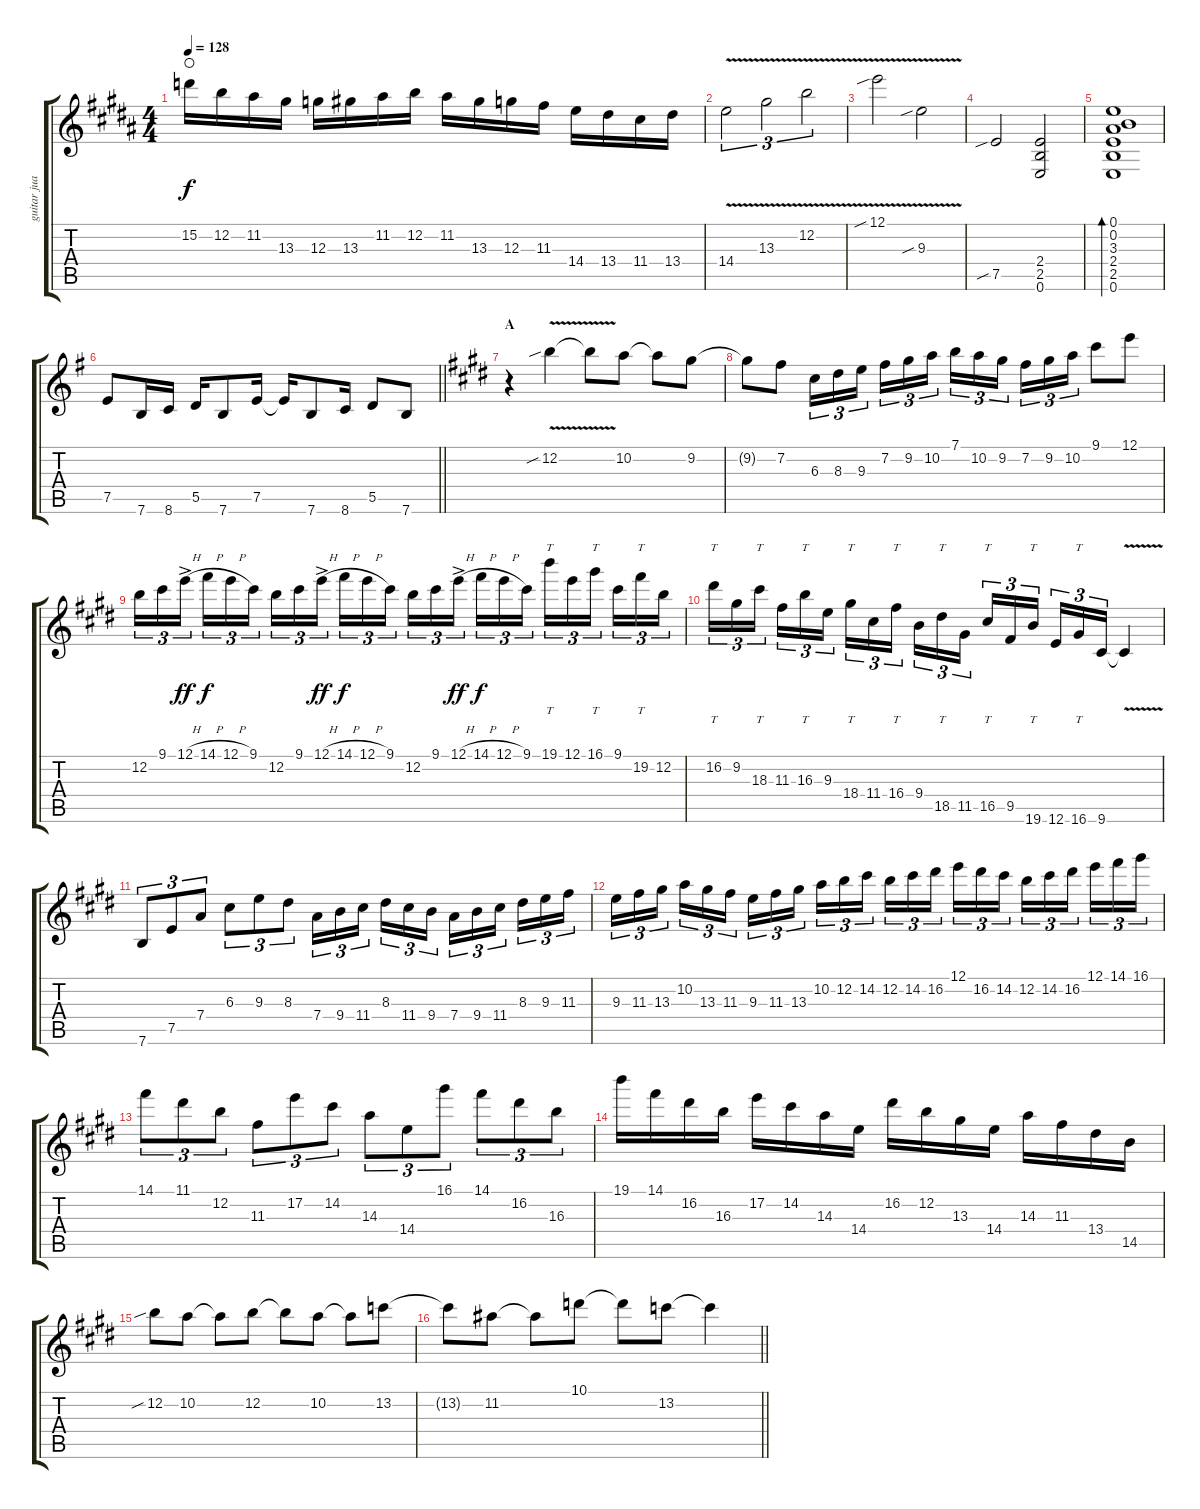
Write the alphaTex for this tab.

\track ("guitar juane" "guitar jua") {instrument distortionguitar}
\staff {score tabs}
\tuning (E4 B3 G3 D3 A2 E2) {hide}
\ts (4 4)
\tempo 128
\clef g2
\ks b
15.2.16{dy f waho} 12.2.16 11.2.16 13.3.16 12.3.16 13.3.16 11.2.16 12.2.16 11.2.16 13.3.16 12.3.16 11.3.16 14.4.16 13.4.16 11.4.16 13.4.16 |
14.4{v}.2{tu (3 2)} 13.3{v}.2{tu (3 2)} 12.2{v}.2{tu (3 2)} |
12.1{v sib}.2 9.3{v sib}.2 |
7.5{sib}.2 (2.4 2.5 0.6).2 |
(0.1 0.2 3.3 2.4 2.5 0.6).1{bd 240} |
\barLineRight lightlight
\ks eminor
7.5.8 7.6.16 8.6.16 5.5.16 7.6.8 7.5.16 7.5{t}.16 7.6.8 8.6.16 5.5.8 7.6.8 |
\section ("" "A")
\ks e
r.4 12.2{v sib}.4 12.2{t}.8 10.2.8 10.2{t}.8 9.2.8 |
9.2{t}.8 7.2.8 6.3.16{tu (3 2)} 8.3.16{tu (3 2)} 9.3.16{tu (3 2) beam splitsecondary} 7.2.16{tu (3 2)} 9.2.16{tu (3 2)} 10.2.16{tu (3 2)} 7.1.16{tu (3 2)} 10.2.16{tu (3 2)} 9.2.16{tu (3 2) beam splitsecondary} 7.2.16{tu (3 2)} 9.2.16{tu (3 2)} 10.2.16{tu (3 2)} 9.1.8 12.1.8 |
12.2.16{tu (3 2)} 9.1.16{tu (3 2)} 12.1{h ac}.16{tu (3 2) dy ff beam splitsecondary} 14.1{h}.16{tu (3 2) dy f} 12.1{h}.16{tu (3 2)} 9.1.16{tu (3 2)} 12.2.16{tu (3 2)} 9.1.16{tu (3 2)} 12.1{h ac}.16{tu (3 2) dy ff beam splitsecondary} 14.1{h}.16{tu (3 2) dy f} 12.1{h}.16{tu (3 2)} 9.1.16{tu (3 2)} 12.2.16{tu (3 2)} 9.1.16{tu (3 2)} 12.1{h ac}.16{tu (3 2) dy ff beam splitsecondary} 14.1{h}.16{tu (3 2) dy f} 12.1{h}.16{tu (3 2)} 9.1.16{tu (3 2)} 19.1.16{tt tu (3 2)} 12.1.16{tu (3 2)} 16.1.16{tt tu (3 2) beam splitsecondary} 9.1.16{tu (3 2)} 19.2.16{tt tu (3 2)} 12.2.16{tu (3 2)} |
16.2.16{tt tu (3 2)} 9.2.16{tu (3 2)} 18.3.16{tt tu (3 2) beam splitsecondary} 11.3.16{tu (3 2)} 16.3.16{tt tu (3 2)} 9.3.16{tu (3 2)} 18.4.16{tt tu (3 2)} 11.4.16{tu (3 2)} 16.4.16{tt tu (3 2) beam splitsecondary} 9.4.16{tu (3 2)} 18.5.16{tt tu (3 2)} 11.5.16{tu (3 2)} 16.5.16{tt tu (3 2)} 9.5.16{tu (3 2)} 19.6.16{tt tu (3 2) beam splitsecondary} 12.6.16{tu (3 2)} 16.6.16{tt tu (3 2)} 9.6.16{tu (3 2)} 9.6{v t}.4 |
7.6.8{tu (3 2)} 7.5.8{tu (3 2)} 7.4.8{tu (3 2)} 6.3.8{tu (3 2)} 9.3.8{tu (3 2)} 8.3.8{tu (3 2)} 7.4.16{tu (3 2)} 9.4.16{tu (3 2)} 11.4.16{tu (3 2) beam splitsecondary} 8.3.16{tu (3 2)} 11.4.16{tu (3 2)} 9.4.16{tu (3 2)} 7.4.16{tu (3 2)} 9.4.16{tu (3 2)} 11.4.16{tu (3 2) beam splitsecondary} 8.3.16{tu (3 2)} 9.3.16{tu (3 2)} 11.3.16{tu (3 2)} |
9.3.16{tu (3 2)} 11.3.16{tu (3 2)} 13.3.16{tu (3 2) beam splitsecondary} 10.2.16{tu (3 2)} 13.3.16{tu (3 2)} 11.3.16{tu (3 2)} 9.3.16{tu (3 2)} 11.3.16{tu (3 2)} 13.3.16{tu (3 2) beam splitsecondary} 10.2.16{tu (3 2)} 12.2.16{tu (3 2)} 14.2.16{tu (3 2)} 12.2.16{tu (3 2)} 14.2.16{tu (3 2)} 16.2.16{tu (3 2) beam splitsecondary} 12.1.16{tu (3 2)} 16.2.16{tu (3 2)} 14.2.16{tu (3 2)} 12.2.16{tu (3 2)} 14.2.16{tu (3 2)} 16.2.16{tu (3 2) beam splitsecondary} 12.1.16{tu (3 2)} 14.1.16{tu (3 2)} 16.1.16{tu (3 2)} |
14.1.8{tu (3 2)} 11.1.8{tu (3 2)} 12.2.8{tu (3 2)} 11.3.8{tu (3 2)} 17.2.8{tu (3 2)} 14.2.8{tu (3 2)} 14.3.8{tu (3 2)} 14.4.8{tu (3 2)} 16.1.8{tu (3 2)} 14.1.8{tu (3 2)} 16.2.8{tu (3 2)} 16.3.8{tu (3 2)} |
19.1.16 14.1.16 16.2.16 16.3.16 17.2.16 14.2.16 14.3.16 14.4.16 16.2.16 12.2.16 13.3.16 14.4.16 14.3.16 11.3.16 13.4.16 14.5.16 |
12.2{sib}.8 10.2.8 10.2{t}.8 12.2.8 12.2{t}.8 10.2.8 10.2{t}.8 13.2.8 |
\barLineRight lightlight
13.2{t}.8 11.2.8 11.2{t}.8 10.1.8 10.1{t}.8 13.2.8 13.2{t}.4
